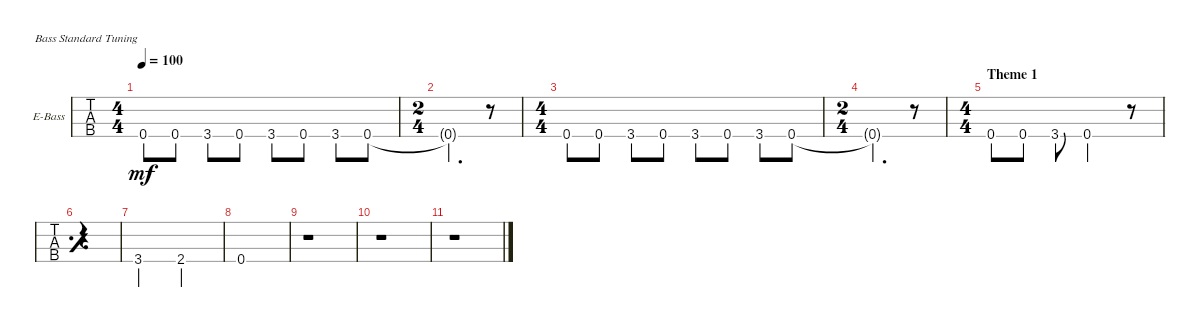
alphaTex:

\defaultSystemsLayout 4
\bracketExtendMode groupsimilarinstruments
\firstSystemTrackNameOrientation horizontal
\otherSystemsTrackNameOrientation horizontal
\track ("Bass" "E-Bass") {instrument electricbassfinger}
\staff {tabs}
\tuning (G2 D2 A1 E1)
\ts (4 4)
\tempo 100
\clef f4
\ks c
0.4.8{dy mf} 0.4.8 3.4.8 0.4.8 3.4.8 0.4.8 3.4.8 0.4.8 |
\ts (2 4)
0.4{t}.4{d} r.8 |
\ts (4 4)
0.4.8 0.4.8 3.4.8 0.4.8 3.4.8 0.4.8 3.4.8 0.4.8 |
\ts (2 4)
0.4{t}.4{d} r.8 |
\ts (4 4)
\section ("" "Theme 1")
0.4.8 0.4.8 3.4.8 0.4.2 r.8 |
\simile simple
|
\simile none
3.4.2 2.4.2 |
0.4.1 |
r.1 |
r.1 |
r.1
